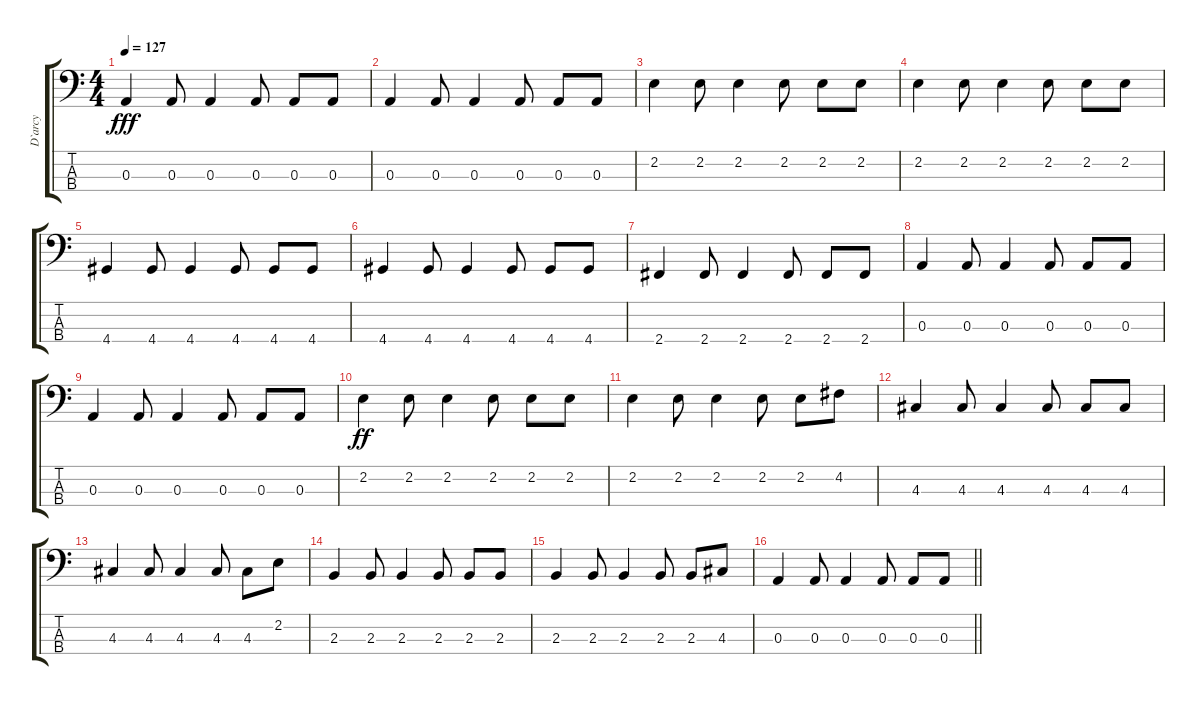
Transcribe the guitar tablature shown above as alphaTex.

\track ("D`arcy" "D`arcy") {instrument electricbassfinger}
\staff {score tabs}
\tuning (G2 D2 A1 E1) {hide}
\ts (4 4)
\tempo 127
\clef f4
\ks c
0.3.4{dy fff} 0.3.8 0.3.4 0.3.8 0.3.8 0.3.8 |
0.3.4 0.3.8 0.3.4 0.3.8 0.3.8 0.3.8 |
2.2.4 2.2.8 2.2.4 2.2.8 2.2.8 2.2.8 |
2.2.4 2.2.8 2.2.4 2.2.8 2.2.8 2.2.8 |
4.4.4 4.4.8 4.4.4 4.4.8 4.4.8 4.4.8 |
4.4.4 4.4.8 4.4.4 4.4.8 4.4.8 4.4.8 |
2.4.4 2.4.8 2.4.4 2.4.8 2.4.8 2.4.8 |
0.3.4 0.3.8 0.3.4 0.3.8 0.3.8 0.3.8 |
0.3.4 0.3.8 0.3.4 0.3.8 0.3.8 0.3.8 |
2.2.4{dy ff} 2.2.8 2.2.4 2.2.8 2.2.8 2.2.8 |
2.2.4 2.2.8 2.2.4 2.2.8 2.2.8 4.2.8 |
4.3.4 4.3.8 4.3.4 4.3.8 4.3.8 4.3.8 |
4.3.4 4.3.8 4.3.4 4.3.8 4.3.8 2.2.8 |
2.3.4 2.3.8 2.3.4 2.3.8 2.3.8 2.3.8 |
2.3.4 2.3.8 2.3.4 2.3.8 2.3.8 4.3.8 |
\barLineRight lightlight
0.3.4 0.3.8 0.3.4 0.3.8 0.3.8 0.3.8
